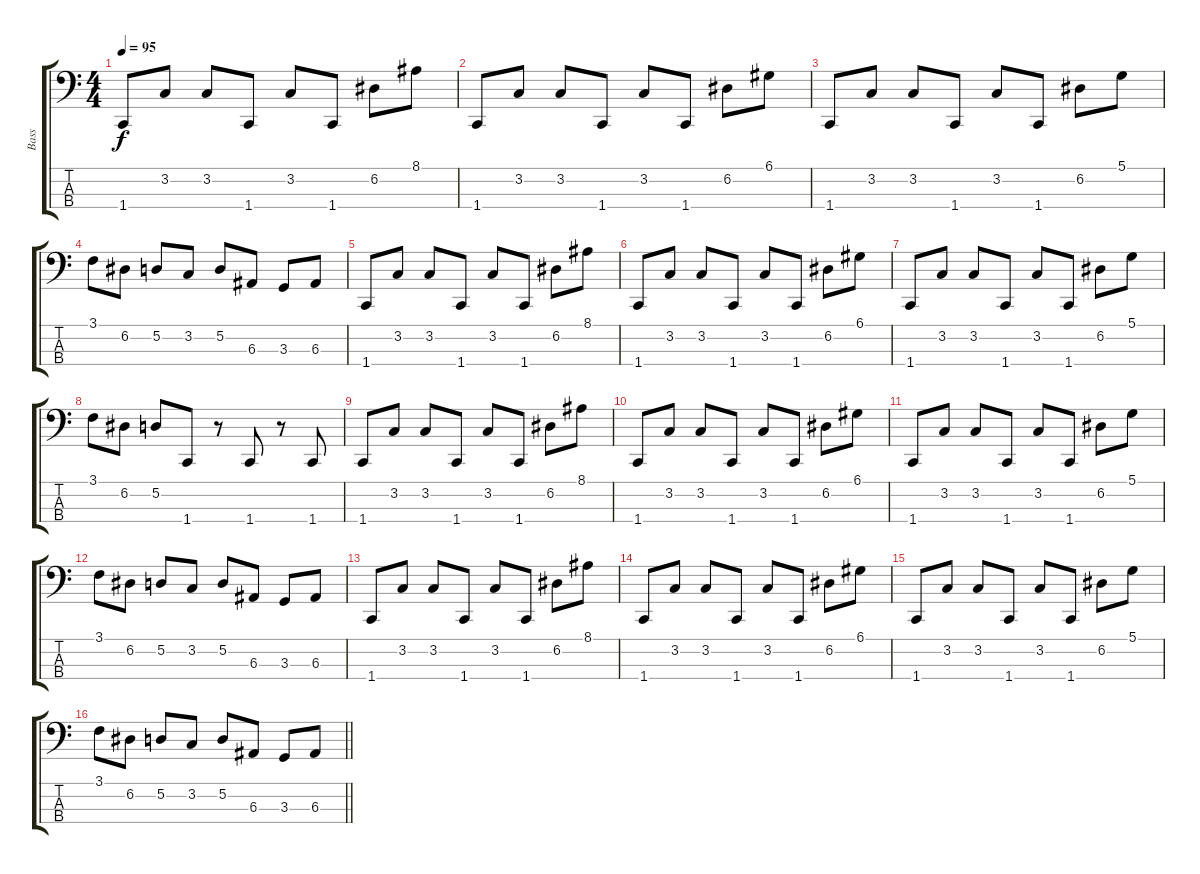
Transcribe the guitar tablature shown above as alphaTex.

\track ("Bass" "Bass") {instrument electricbassfinger}
\staff {score tabs}
\tuning (D2 A1 E1 B0) {hide}
\ts (4 4)
\tempo 95
\clef f4
\ks c
1.4.8{dy f} 3.2.8 3.2.8 1.4.8 3.2.8 1.4.8 6.2.8 8.1.8 |
1.4.8 3.2.8 3.2.8 1.4.8 3.2.8 1.4.8 6.2.8 6.1.8 |
1.4.8 3.2.8 3.2.8 1.4.8 3.2.8 1.4.8 6.2.8 5.1.8 |
3.1.8 6.2.8 5.2.8 3.2.8 5.2.8 6.3.8 3.3.8 6.3.8 |
1.4.8 3.2.8 3.2.8 1.4.8 3.2.8 1.4.8 6.2.8 8.1.8 |
1.4.8 3.2.8 3.2.8 1.4.8 3.2.8 1.4.8 6.2.8 6.1.8 |
1.4.8 3.2.8 3.2.8 1.4.8 3.2.8 1.4.8 6.2.8 5.1.8 |
3.1.8 6.2.8 5.2.8 1.4.8 r.8 1.4.8 r.8 1.4.8 |
1.4.8 3.2.8 3.2.8 1.4.8 3.2.8 1.4.8 6.2.8 8.1.8 |
1.4.8 3.2.8 3.2.8 1.4.8 3.2.8 1.4.8 6.2.8 6.1.8 |
1.4.8 3.2.8 3.2.8 1.4.8 3.2.8 1.4.8 6.2.8 5.1.8 |
3.1.8 6.2.8 5.2.8 3.2.8 5.2.8 6.3.8 3.3.8 6.3.8 |
1.4.8 3.2.8 3.2.8 1.4.8 3.2.8 1.4.8 6.2.8 8.1.8 |
1.4.8 3.2.8 3.2.8 1.4.8 3.2.8 1.4.8 6.2.8 6.1.8 |
1.4.8 3.2.8 3.2.8 1.4.8 3.2.8 1.4.8 6.2.8 5.1.8 |
\barLineRight lightlight
3.1.8 6.2.8 5.2.8 3.2.8 5.2.8 6.3.8 3.3.8 6.3.8
